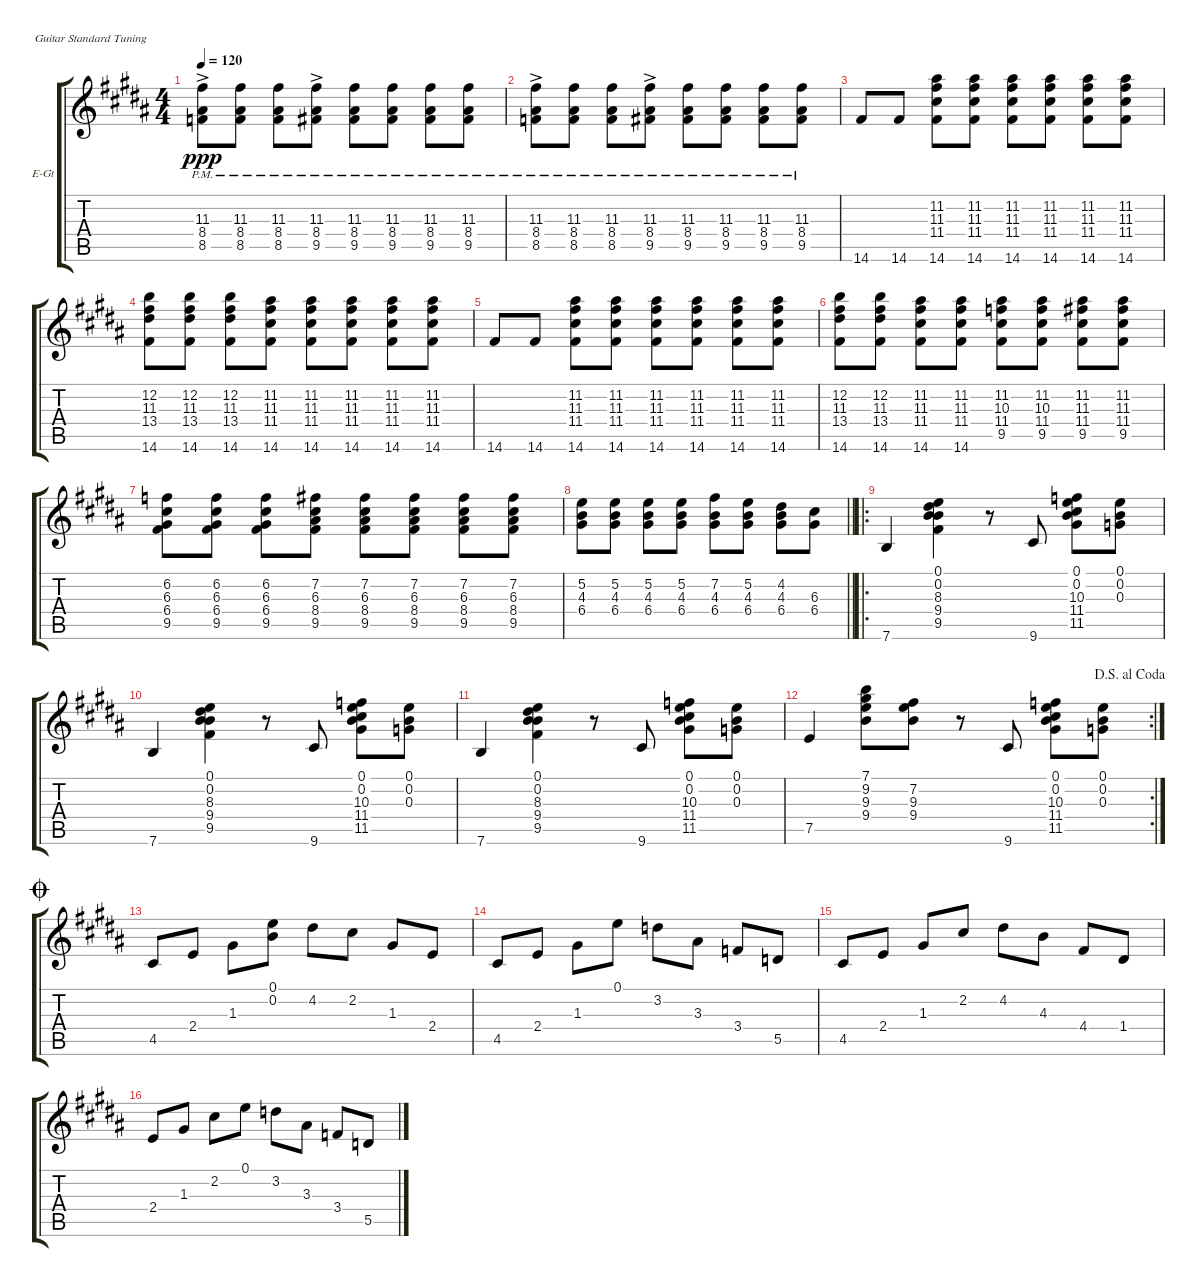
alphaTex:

\defaultSystemsLayout 4
\bracketExtendMode groupsimilarinstruments
\firstSystemTrackNameOrientation horizontal
\otherSystemsTrackNameOrientation horizontal
\track ("Electric Guitar" "E-Gt") {instrument distortionguitar}
\staff {score tabs}
\tuning (E4 B3 G3 D3 A2 E2)
\ts (4 4)
\tempo 120
\clef g2
\ks b
(8.4{ac pm} 8.5{ac pm} 11.3{ac pm}).8{dy ppp} (8.4{pm} 8.5{pm} 11.3{pm}).8 (8.4{pm} 8.5{pm} 11.3{pm}).8 (8.4{ac pm} 9.5{ac pm} 11.3{ac pm}).8 (8.4{pm} 9.5{pm} 11.3{pm}).8 (8.4{pm} 9.5{pm} 11.3{pm}).8 (8.4{pm} 9.5{pm} 11.3{pm}).8 (8.4{pm} 9.5{pm} 11.3{pm}).8 |
(8.4{ac pm} 8.5{ac pm} 11.3{ac pm}).8 (8.4{pm} 8.5{pm} 11.3{pm}).8 (8.4{pm} 8.5{pm} 11.3{pm}).8 (8.4{ac pm} 9.5{ac pm} 11.3{ac pm}).8 (8.4{pm} 9.5{pm} 11.3{pm}).8 (8.4{pm} 9.5{pm} 11.3{pm}).8 (8.4{pm} 9.5{pm} 11.3{pm}).8 (8.4{pm} 9.5{pm} 11.3{pm}).8 |
14.6.8 14.6.8 (14.6 11.4 11.3 11.2).8 (14.6 11.4 11.3 11.2).8 (14.6 11.4 11.3 11.2).8 (14.6 11.4 11.3 11.2).8 (14.6 11.4 11.3 11.2).8 (14.6 11.4 11.3 11.2).8 |
(14.6 13.4 11.3 12.2).8 (14.6 13.4 11.3 12.2).8 (14.6 13.4 11.3 12.2).8 (11.2 11.3 11.4 14.6).8 (11.2 11.3 11.4 14.6).8 (11.2 11.3 11.4 14.6).8 (11.2 11.3 11.4 14.6).8 (11.2 11.3 11.4 14.6).8 |
14.6.8 14.6.8 (14.6 11.4 11.3 11.2).8 (14.6 11.4 11.3 11.2).8 (14.6 11.4 11.3 11.2).8 (14.6 11.4 11.3 11.2).8 (14.6 11.4 11.3 11.2).8 (14.6 11.4 11.3 11.2).8 |
(14.6 13.4 11.3 12.2).8 (14.6 13.4 11.3 12.2).8 (14.6 11.4 11.3 11.2).8 (11.2 11.3 11.4 14.6).8 (11.2 10.3 11.4 9.5).8 (11.2 10.3 11.4 9.5).8 (11.2 11.3 11.4 9.5).8 (11.2 11.3 11.4 9.5).8 |
(6.2 6.3 6.4 9.5).8 (6.2 6.3 6.4 9.5).8 (6.2 6.3 6.4 9.5).8 (7.2 6.3 8.4 9.5).8 (7.2 6.3 8.4 9.5).8 (7.2 6.3 8.4 9.5).8 (7.2 6.3 8.4 9.5).8 (7.2 6.3 8.4 9.5).8 |
\barLineRight lightlight
(6.4 4.3 5.2).8 (5.2 4.3 6.4).8 (5.2 4.3 6.4).8 (5.2 4.3 6.4).8 (7.2 6.4 4.3).8 (5.2 6.4 4.3).8 (4.2 6.4 4.3).8 (6.3 6.4).8 |
\ro
7.6.4 (9.5 9.4 8.3 0.2 0.1).4 r.8 9.6.8 (11.5 11.4 10.3 0.2 0.1).8 (0.1 0.2 0.3).8 |
7.6.4 (9.5 9.4 8.3 0.2 0.1).4 r.8 9.6.8 (11.5 11.4 10.3 0.2 0.1).8 (0.1 0.2 0.3).8 |
7.6.4 (9.5 9.4 8.3 0.2 0.1).4 r.8 9.6.8 (11.5 11.4 10.3 0.2 0.1).8 (0.1 0.2 0.3).8 |
\rc 2
\jump dalsegnoalcoda
7.5.4 (9.4 9.3 9.2 7.1).8 (9.4 9.3 7.2).8 r.8 9.6.8 (11.5 11.4 10.3 0.2 0.1).8 (0.1 0.2 0.3).8 |
\jump coda
4.5.8 2.4.8 1.3.8 (0.1 0.2).8 4.2.8 2.2.8 1.3.8 2.4.8 |
4.5.8 2.4.8 1.3.8 0.1.8 3.2.8 3.3.8 3.4.8 5.5.8 |
4.5.8 2.4.8 1.3.8 2.2.8 4.2.8 4.3.8 4.4.8 1.4.8 |
2.4.8 1.3.8 2.2.8 0.1.8 3.2.8 3.3.8 3.4.8 5.5.8
